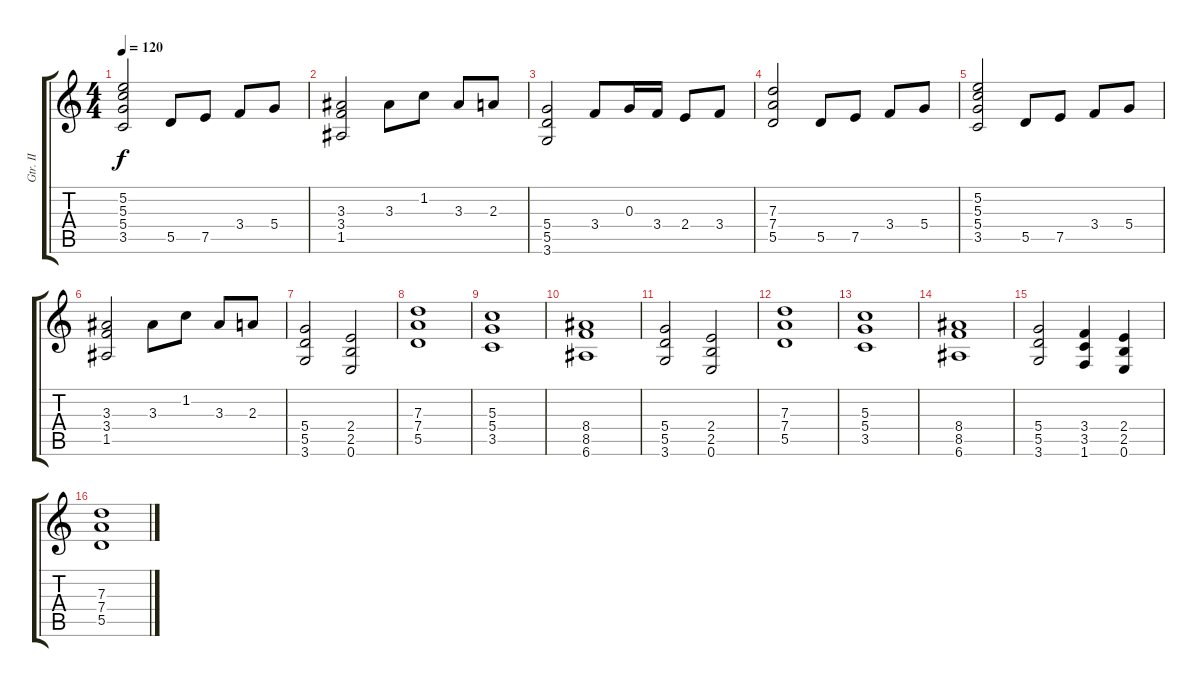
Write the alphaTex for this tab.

\track ("Gtr. II" "Gtr. II") {instrument distortionguitar}
\staff {score tabs}
\tuning (E4 B3 G3 D3 A2 E2) {hide}
\ts (4 4)
\tempo 120
\clef g2
\ks c
(5.2 5.3 5.4 3.5).2{dy f} 5.5.8 7.5.8 3.4.8 5.4.8 |
(3.3 3.4 1.5).2 3.3.8 1.2.8 3.3.8 2.3.8 |
(5.4 5.5 3.6).2 3.4.8 0.3.16 3.4.16 2.4.8 3.4.8 |
(7.3 7.4 5.5).2 5.5.8 7.5.8 3.4.8 5.4.8 |
(5.2 5.3 5.4 3.5).2 5.5.8 7.5.8 3.4.8 5.4.8 |
(3.3 3.4 1.5).2 3.3.8 1.2.8 3.3.8 2.3.8 |
(5.4 5.5 3.6).2 (2.4 2.5 0.6).2 |
(7.3 7.4 5.5).1 |
(5.3 5.4 3.5).1 |
(8.4 8.5 6.6).1 |
(5.4 5.5 3.6).2 (2.4 2.5 0.6).2 |
(7.3 7.4 5.5).1 |
(5.3 5.4 3.5).1 |
(8.4 8.5 6.6).1 |
(5.4 5.5 3.6).2 (3.4 3.5 1.6).4 (2.4 2.5 0.6).4 |
(7.3 7.4 5.5).1
